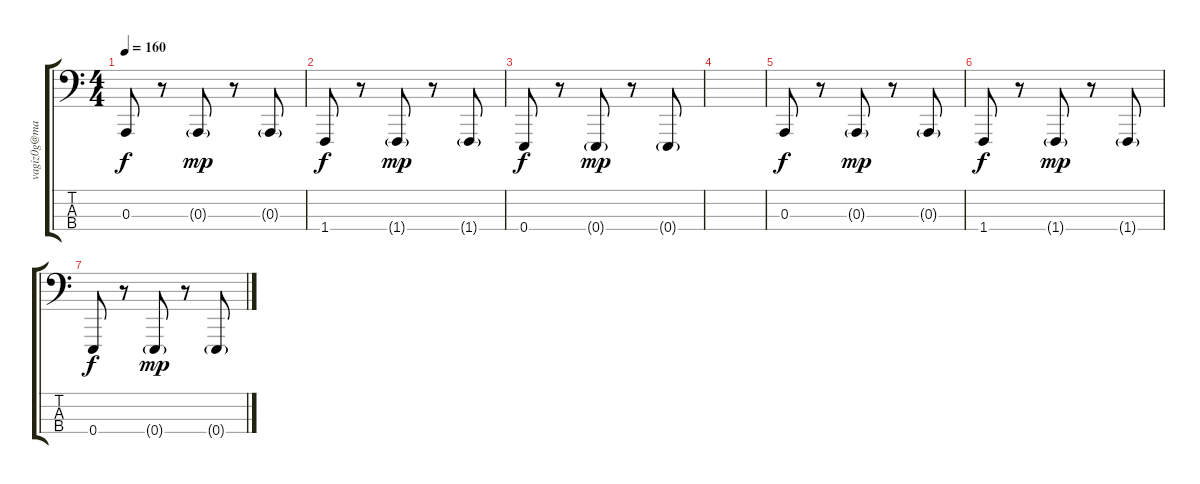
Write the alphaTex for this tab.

\track ("" "vagiz0g@ma") {instrument shamisen}
\staff {score tabs}
\tuning (G2 D2 A1 E1) {hide}
\ts (4 4)
\tempo 160
\clef f4
\ks c
0.3.8{dy f} r.8 0.3{g}.8{dy mp} r.8 0.3{g}.8 |
1.4.8{dy f} r.8 1.4{g}.8{dy mp} r.8 1.4{g}.8 |
0.4.8{dy f} r.8 0.4{g}.8{dy mp} r.8 0.4{g}.8 |
|
0.3.8{dy f} r.8 0.3{g}.8{dy mp} r.8 0.3{g}.8 |
1.4.8{dy f} r.8 1.4{g}.8{dy mp} r.8 1.4{g}.8 |
0.4.8{dy f} r.8 0.4{g}.8{dy mp} r.8 0.4{g}.8
